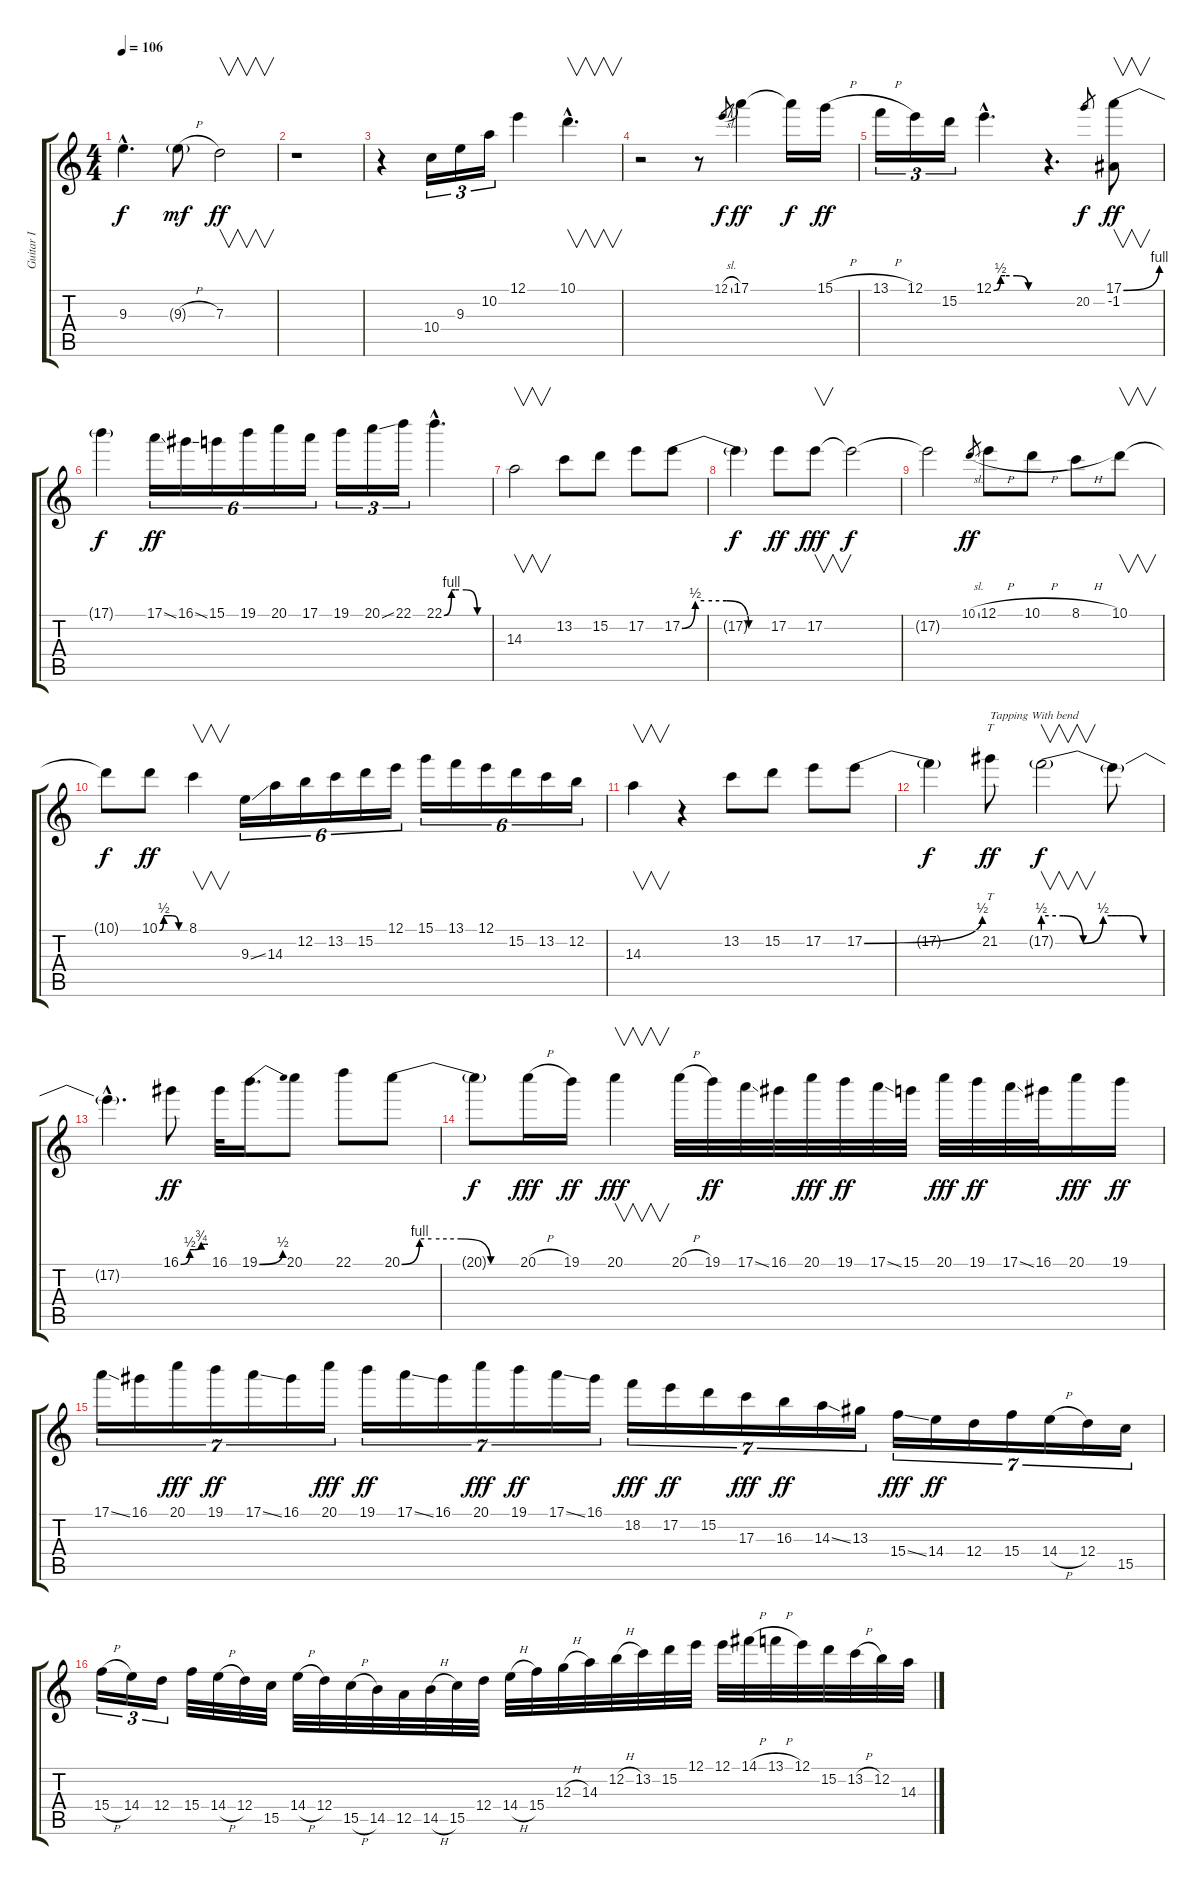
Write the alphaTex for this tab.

\track ("Guitar I" "Guitar I") {instrument overdrivenguitar}
\staff {score tabs}
\tuning (E4 B3 G3 D3 A2 E2) {hide}
\ts (4 4)
\tempo 106
\clef g2
\ks c
9.3{hac t}.4{d dy f} 9.3{h g}.8{dy mf} 7.3.2{v dy ff} |
r.1 |
r.4 10.4.16{tu (3 2)} 9.3.16{tu (3 2)} 10.2.16{tu (3 2)} 12.1.4 10.1{hac}.4{v d} |
r.2 r.8 12.1{sl}.8{gr dy f} 17.1.4{dy ff} 17.1{t}.16{dy f} 15.1{h}.16{dy ff} |
13.1{h}.16{tu (3 2)} 12.1.16{tu (3 2)} 15.2.16{tu (3 2)} 12.1{be (custom 0 0 9 2 15 2 30 2 45 0 60 0) hac}.4{d} r.4{d} 20.2.8{gr dy f} (17.1{be (bend 0 0 60 4)} -1.2).8{v dy ff} |
17.1{t}.4{dy f} 17.1{ss}.16{tu (6 4) dy ff} 16.1{ss}.16{tu (6 4)} 15.1.16{tu (6 4)} 19.1.16{tu (6 4)} 20.1.16{tu (6 4)} 17.1.16{tu (6 4)} 19.1.16{tu (3 2)} 20.1{ss}.16{tu (3 2)} 22.1.16{tu (3 2)} 22.1{be (custom 0 0 10 4 15 4 30 4 45 0 60 0) hac}.4{d} |
14.3.2{v} 13.2.8 15.2.8 17.2.8 17.2{be (custom 0 0 9 2 15 2 30 2 45 0 60 0)}.8 |
17.2{t}.4{dy f} 17.2.8{dy ff} 17.2.8{v dy fff} 17.2{t}.2{dy f} |
17.2{t}.2 10.1{sl}.8{gr dy ff} 12.1{h}.8 10.1{h}.8 8.1{h}.8 10.1.8{v} |
10.1{t}.8{dy f} 10.1{be (custom 0 0 10 2 15 2 30 2 45 0 60 0)}.8{dy ff} 8.1.4{v} 9.3{ss}.16{tu (6 4)} 14.3.16{tu (6 4)} 12.2.16{tu (6 4)} 13.2.16{tu (6 4)} 15.2.16{tu (6 4)} 12.1.16{tu (6 4)} 15.1.16{tu (6 4)} 13.1.16{tu (6 4)} 12.1.16{tu (6 4)} 15.2.16{tu (6 4)} 13.2.16{tu (6 4)} 12.2.16{tu (6 4)} |
14.3.4{v} r.4 13.2.8 15.2.8 17.2.8 17.2{be (bend 0 0 60 2)}.8 |
17.2{t}.4{dy f} 21.2.8{tt txt "Tapping With bend" dy ff} 17.2{be (custom 0 2 10 2 20 0 30 2 34 2 37 2 40 2 43 2 50 0 55 0 60 0) g}.2{v dy f} 17.2{t}.8 |
17.2{hac t}.4{d} 16.1{be (custom 0 0 20 2 30 2 45 3 55 3 60 3)}.8{dy ff} 16.1.32 19.1{be (bend 0 0 60 2)}.16{d} 20.1.8 22.1.8 20.1{be (custom 0 0 9 4 15 4 30 4 45 0 60 0)}.8 |
20.1{t}.8{dy f} 20.1{h}.16{dy fff} 19.1.16{dy ff} 20.1.4{v dy fff} 20.1{h}.32 19.1.32{dy ff} 17.1{ss}.32 16.1.32 20.1.32{dy fff} 19.1.32{dy ff} 17.1{ss}.32 15.1.32 20.1.32{dy fff} 19.1.32{dy ff} 17.1{ss}.32 16.1.32 20.1.16{dy fff} 19.1.16{dy ff} |
17.1{ss}.16{tu (7 4)} 16.1.16{tu (7 4)} 20.1.16{tu (7 4) dy fff} 19.1.16{tu (7 4) dy ff} 17.1{ss}.16{tu (7 4)} 16.1.16{tu (7 4)} 20.1.16{tu (7 4) dy fff} 19.1.16{tu (7 4) dy ff} 17.1{ss}.16{tu (7 4)} 16.1.16{tu (7 4)} 20.1.16{tu (7 4) dy fff} 19.1.16{tu (7 4) dy ff} 17.1{ss}.16{tu (7 4)} 16.1.16{tu (7 4)} 18.2.16{tu (7 4) dy fff} 17.2.16{tu (7 4) dy ff} 15.2.16{tu (7 4)} 17.3.16{tu (7 4) dy fff} 16.3.16{tu (7 4) dy ff} 14.3{ss}.16{tu (7 4)} 13.3.16{tu (7 4)} 15.4{ss}.16{tu (7 4) dy fff} 14.4.16{tu (7 4) dy ff} 12.4.16{tu (7 4)} 15.4.16{tu (7 4)} 14.4{h}.16{tu (7 4)} 12.4.16{tu (7 4)} 15.5.16{tu (7 4)} |
15.4{h}.16{tu (3 2)} 14.4.16{tu (3 2)} 12.4.16{tu (3 2)} 15.4.32 14.4{h}.32 12.4.32 15.5.32 14.4{h}.32 12.4.32 15.5{h}.32 14.5.32 12.5.32 14.5{h}.32 15.5.32 12.4.32 14.4{h}.32 15.4.32 12.3{h}.32 14.3.32 12.2{h}.32 13.2.32 15.2.32 12.1.32 12.1.32 14.1{h}.32 13.1{h}.32 12.1.32 15.2.32 13.2{h}.32 12.2.32 14.3.32
